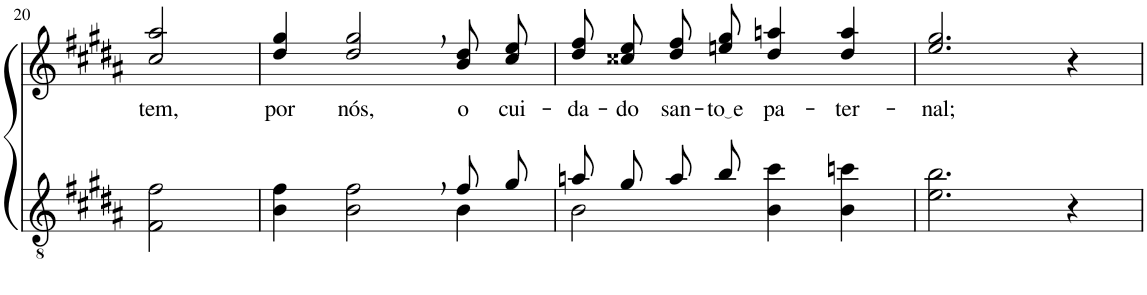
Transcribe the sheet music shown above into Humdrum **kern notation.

**kern	**kern	**text
*part2	*part1	*part1
*staff2	*staff1	*staff1
*I"Parte III e IV	*I"Parte I e II	*
!!LO:PB:g=z
*clefGv2	*clefG2	*
*Trd5c9	*Trd5c9	*
*k[f#c#g#d#a#]	*k[f#c#g#d#a#]	*
*M4/4	*M4/4	*
=20	=20	=20
!	!	!LO:LY:b
2F#\ 2f#\	2cc#/ 2aa#/	tem,
=21	=21	=21
*^	*	*
!	!	!	!LO:LY:b
2.ryy	4B\ 4f#\	4dd#/ 4gg#/	por
!	!	!	!LO:LY:b
.	2B\ 2f#\	2dd#/, 2gg#/,	nós,
!	!	!	!LO:LY:b
8f#/L	4B\	8b\ 8dd#\L	o
!	!	!	!LO:LY:b
8g#/J	.	8cc#\ 8ee\J	cui-
=22	=22	=22	=22
!	!	!	!LO:LY:b
8an/L	2B\	8dd#\ 8ff#\L	-da-
!	!	!	!LO:LY:b
8g#/J	.	8cc##X\ 8ee\J	-do
!	!	!	!LO:LY:b
8a/L	.	8dd#\ 8ff#\L	san-
!	!	!	!LO:LY:b
8b/J	.	8een\ 8gg#\J	to e
!	!	!	!LO:LY:b
4ryy	4B\ 4cc#\	4dd#/ 4aan/	pa-
!	!	!	!LO:LY:b
4ryy	4B\ 4ccn\	4dd#/ 4aa/	-ter-
=23	=23	=23	=23
!	!	!	!LO:LY:b
*v	*v	*	*
2.e\ 2.b\	2.ee/ 2.gg#/	-nal;
4r	4r	.
=	=	=
*-	*-	*-
